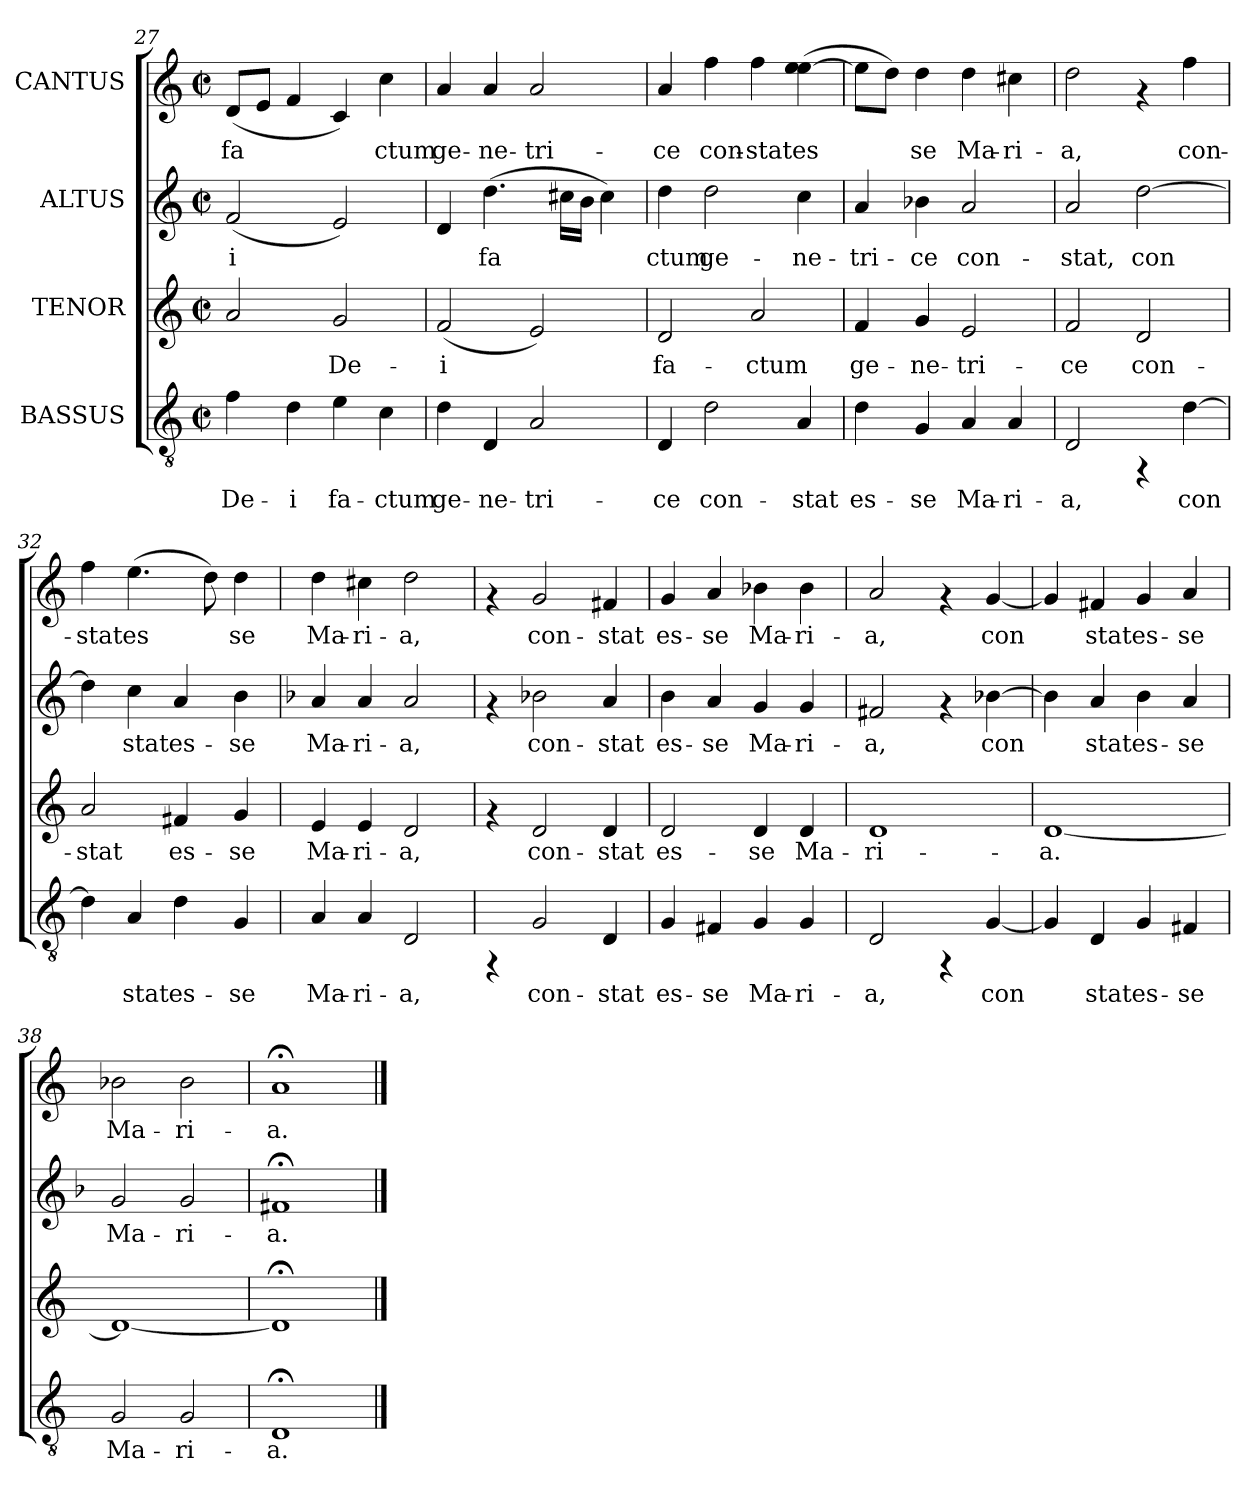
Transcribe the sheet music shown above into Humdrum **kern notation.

**kern	**text	**kern	**text	**kern	**text	**kern	**text
*part4	*part4	*part3	*part3	*part2	*part2	*part1	*part1
*staff4	*staff4	*staff3	*staff3	*staff2	*staff2	*staff1	*staff1
*I"BASSUS	*	*I"TENOR	*	*I"ALTUS	*	*I"CANTUS	*
!!LO:LB:g=z
*clefGv2	*	*clefG2	*	*clefG2	*	*clefG2	*
*k[]	*	*k[]	*	*k[]	*	*k[]	*
*C:	*	*C:	*	*C:	*	*C:	*
*M2/2	*	*M2/2	*	*M2/2	*	*M2/2	*
*met(c|)	*	*met(c|)	*	*met(c|)	*	*met(c|)	*
=27	=27	=27	=27	=27	=27	=27	=27
!	!LO:LY:b:cj	!	!LO:LY:b:cj	!	!LO:LY:b:cj	!	!LO:LY:b:rj
4f\	De-	2a/	.	(<2f/	-i	(<8d/L	fa-
!	!	!	!	!	!	!	!LO:LY:b:rj
.	.	.	.	.	.	8e/J	--
!	!LO:LY:b:cj	!	!	!	!	!	!LO:LY:b:rj
4d\	-i	.	.	.	.	4f/	--
!	!LO:LY:b:cj	!	!LO:LY:b:cj	!	!LO:LY:b:cj	!	!LO:LY:b:rj
4e\	fa-	2g/	De-	2e/)	.	4c/)	--
!	!LO:LY:b:cj	!	!	!	!	!	!LO:LY:b:rj
4c\	-ctum	.	.	.	.	4cc\	-ctum
=28	=28	=28	=28	=28	=28	=28	=28
!	!LO:LY:b:cj	!	!LO:LY:b:cj	!	!LO:LY:b:cj	!	!LO:LY:b:rj
4d\	ge-	(<2f/	-i	4d/	.	4a/	ge-
!	!LO:LY:b:cj	!	!	!	!LO:LY:b:cj	!	!LO:LY:b:rj
4D/	-ne-	.	.	(>4.dd\	fa-	4a/	-ne-
!	!LO:LY:b:cj	!	!LO:LY:b:cj	!	!	!	!LO:LY:b:rj
2A/	-tri-	2e/)	.	.	.	2a/	-tri-
!	!	!	!	!	!LO:LY:b:cj	!	!
.	.	.	.	16cc#\L	--	.	.
!	!	!	!	!	!LO:LY:b:cj	!	!
.	.	.	.	16b\J	--	.	.
!	!	!	!	!	!LO:LY:b:cj	!	!
.	.	.	.	4cc#\)	--	.	.
=29	=29	=29	=29	=29	=29	=29	=29
!	!LO:LY:b:cj	!	!LO:LY:b:cj	!	!LO:LY:b:cj	!	!LO:LY:b:rj
4D/	-ce	2d/	fa-	4dd\	-ctum	4a/	-ce
!	!LO:LY:b:cj	!	!	!	!LO:LY:b:cj	!	!LO:LY:b:rj
2d\	con-	.	.	2dd\	ge-	4ff\	con-
!	!	!	!LO:LY:b:cj	!	!	!	!LO:LY:b:rj
.	.	2a/	-ctum	.	.	4ff\	-stat
!	!LO:LY:b:cj	!	!	!	!LO:LY:b:cj	!	!LO:LY:b:rj
4A/	-stat	.	.	4cc\	-ne-	(>4ee\ [>4ee\	es-
=30	=30	=30	=30	=30	=30	=30	=30
!	!LO:LY:b:cj	!	!LO:LY:b:cj	!	!LO:LY:b:cj	!	!LO:LY:b:rj
4d\	es-	4f/	ge-	4a/	-tri-	8ee\L]	--
!	!	!	!	!	!	!	!LO:LY:b:rj
.	.	.	.	.	.	8dd\J)	--
!	!LO:LY:b:cj	!	!LO:LY:b:cj	!	!LO:LY:b:cj	!	!LO:LY:b:rj
4G/	-se	4g/	-ne-	4b-\	-ce	4dd\	-se
!	!LO:LY:b:cj	!	!LO:LY:b:cj	!	!LO:LY:b:cj	!	!LO:LY:b:rj
4A/	Ma-	2e/	-tri-	2a/	con-	4dd\	Ma-
!	!LO:LY:b:cj	!	!	!	!	!	!LO:LY:b:rj
4A/	-ri-	.	.	.	.	4cc#\	-ri-
=31	=31	=31	=31	=31	=31	=31	=31
!	!LO:LY:b:cj	!	!LO:LY:b:cj	!	!LO:LY:b:cj	!	!LO:LY:b:rj
2D/	-a,	2f/	-ce	2a/	-stat,	2dd\	-a,
!	!	!	!LO:LY:b:cj	!	!LO:LY:b:cj	!	!
4rFF	.	2d/	con-	[>2dd\	con-	4rf	.
!	!LO:LY:b:cj	!	!	!	!	!	!LO:LY:b:rj
[>4d\	con-	.	.	.	.	4ff\	con-
=32	=32	=32	=32	=32	=32	=32	=32
!	!LO:LY:b:cj	!	!LO:LY:b:cj	!	!LO:LY:b:cj	!	!LO:LY:b:rj
4d\]	--	2a/	-stat	4dd\]	--	4ff\	-stat
!	!LO:LY:b:cj	!	!	!	!LO:LY:b:cj	!	!LO:LY:b:rj
4A/	-stat	.	.	4cc\	-stat	(>4.ee\	es-
!	!LO:LY:b:cj	!	!LO:LY:b:cj	!	!LO:LY:b:cj	!	!
4d\	es-	4f#X/	es-	4a/	es-	.	.
!	!	!	!	!	!	!	!LO:LY:b:rj
.	.	.	.	.	.	8dd\)	--
!	!LO:LY:b:cj	!	!LO:LY:b:cj	!	!LO:LY:b:cj	!	!LO:LY:b:rj
4G/	-se	4g/	-se	4b\	-se	4dd\	-se
!!LO:LB:g=z
=33	=33	=33	=33	=33	=33	=33	=33
*	*	*	*	*k[b-]	*	*	*
*	*	*	*	*F:	*	*	*
!	!LO:LY:b:cj	!	!LO:LY:b:cj	!	!LO:LY:b:cj	!	!LO:LY:b:rj
4A/	Ma-	4e/	Ma-	4a/	Ma-	4dd\	Ma-
!	!LO:LY:b:cj	!	!LO:LY:b:cj	!	!LO:LY:b:cj	!	!LO:LY:b:rj
4A/	-ri-	4e/	-ri-	4a/	-ri-	4cc#\	-ri-
!	!LO:LY:b:cj	!	!LO:LY:b:cj	!	!LO:LY:b:cj	!	!LO:LY:b:rj
2D/	-a,	2d/	-a,	2a/	-a,	2dd\	-a,
=34	=34	=34	=34	=34	=34	=34	=34
4rFF	.	4rf	.	4rf	.	4rf	.
!	!LO:LY:b:cj	!	!LO:LY:b:cj	!	!LO:LY:b:cj	!	!LO:LY:b:rj
2G/	con-	2d/	con-	2b-X\	con-	2g/	con-
!	!LO:LY:b:cj	!	!LO:LY:b:cj	!	!LO:LY:b:cj	!	!LO:LY:b:rj
4D/	-stat	4d/	-stat	4a/	-stat	4f#X/	-stat
=35	=35	=35	=35	=35	=35	=35	=35
!	!LO:LY:b:cj	!	!LO:LY:b:cj	!	!LO:LY:b:cj	!	!LO:LY:b:rj
4G/	es-	2d/	es-	4b-\	es-	4g/	es-
!	!LO:LY:b:cj	!	!	!	!LO:LY:b:cj	!	!LO:LY:b:rj
4F#X/	-se	.	.	4a/	-se	4a/	-se
!	!LO:LY:b:cj	!	!LO:LY:b:cj	!	!LO:LY:b:cj	!	!LO:LY:b:rj
4G/	Ma-	4d/	-se	4g/	Ma-	4b-X\	Ma-
!	!LO:LY:b:cj	!	!LO:LY:b:cj	!	!LO:LY:b:cj	!	!LO:LY:b:rj
4G/	-ri-	4d/	Ma-	4g/	-ri-	4b-\	-ri-
=36	=36	=36	=36	=36	=36	=36	=36
!	!LO:LY:b:cj	!	!LO:LY:b:cj	!	!LO:LY:b:cj	!	!LO:LY:b:rj
2D/	-a,	1d	-ri-	2f#X/	-a,	2a/	-a,
4rFF	.	.	.	4rf	.	4rf	.
!	!LO:LY:b:cj	!	!	!	!LO:LY:b:cj	!	!LO:LY:b:rj
[<4G/	con-	.	.	[>4b-X\	con-	[<4g/	con-
=37	=37	=37	=37	=37	=37	=37	=37
!	!LO:LY:b:cj	!	!LO:LY:b:cj	!	!LO:LY:b:cj	!	!LO:LY:b:rj
4G/]	--	[<1d	-a.	4b-\]	--	4g/]	--
!	!LO:LY:b:cj	!	!	!	!LO:LY:b:cj	!	!LO:LY:b:rj
4D/	-stat	.	.	4a/	-stat	4f#X/	-stat
!	!LO:LY:b:cj	!	!	!	!LO:LY:b:cj	!	!LO:LY:b:rj
4G/	es-	.	.	4b-\	es-	4g/	es-
!	!LO:LY:b:cj	!	!	!	!LO:LY:b:cj	!	!LO:LY:b:rj
4F#X/	-se	.	.	4a/	-se	4a/	-se
=38	=38	=38	=38	=38	=38	=38	=38
!	!LO:LY:b:cj	!	!LO:LY:b:cj	!	!LO:LY:b:cj	!	!LO:LY:b:rj
2G/	Ma-	1d_<	.	2g/	Ma-	2b-X\	Ma-
!	!LO:LY:b:cj	!	!	!	!LO:LY:b:cj	!	!LO:LY:b:rj
2G/	-ri-	.	.	2g/	-ri-	2b-\	-ri-
=39	=39	=39	=39	=39	=39	=39	=39
!	!LO:LY:b:cj	!	!LO:LY:b:cj	!	!LO:LY:b:cj	!	!LO:LY:b:rj
1D;<	-a.	1d;<]	.	1f#X;<	-a.	1a;<	-a.
==	==	==	==	==	==	==	==
*-	*-	*-	*-	*-	*-	*-	*-
